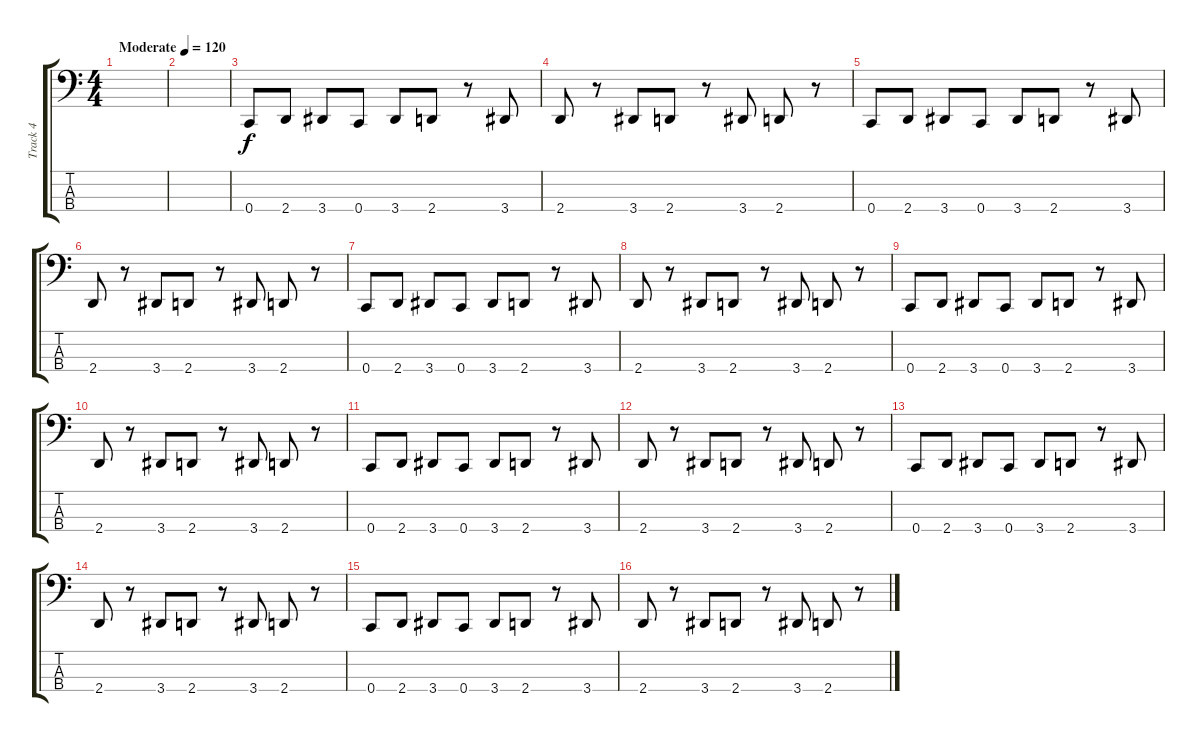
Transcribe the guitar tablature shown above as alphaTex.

\track ("Track 4" "Track 4") {instrument electricbasspick}
\staff {score tabs}
\tuning (F2 C2 G1 C1) {hide}
\ts (4 4)
\tempo (120 "Moderate")
\clef f4
\ks c
|
|
0.4.8 2.4.8 3.4.8 0.4.8 3.4.8 2.4.8 r.8 3.4.8 |
2.4.8 r.8 3.4.8 2.4.8 r.8 3.4.8 2.4.8 r.8 |
0.4.8 2.4.8 3.4.8 0.4.8 3.4.8 2.4.8 r.8 3.4.8 |
2.4.8 r.8 3.4.8 2.4.8 r.8 3.4.8 2.4.8 r.8 |
0.4.8 2.4.8 3.4.8 0.4.8 3.4.8 2.4.8 r.8 3.4.8 |
2.4.8 r.8 3.4.8 2.4.8 r.8 3.4.8 2.4.8 r.8 |
0.4.8 2.4.8 3.4.8 0.4.8 3.4.8 2.4.8 r.8 3.4.8 |
2.4.8 r.8 3.4.8 2.4.8 r.8 3.4.8 2.4.8 r.8 |
0.4.8 2.4.8 3.4.8 0.4.8 3.4.8 2.4.8 r.8 3.4.8 |
2.4.8 r.8 3.4.8 2.4.8 r.8 3.4.8 2.4.8 r.8 |
0.4.8 2.4.8 3.4.8 0.4.8 3.4.8 2.4.8 r.8 3.4.8 |
2.4.8 r.8 3.4.8 2.4.8 r.8 3.4.8 2.4.8 r.8 |
0.4.8 2.4.8 3.4.8 0.4.8 3.4.8 2.4.8 r.8 3.4.8 |
2.4.8 r.8 3.4.8 2.4.8 r.8 3.4.8 2.4.8 r.8
